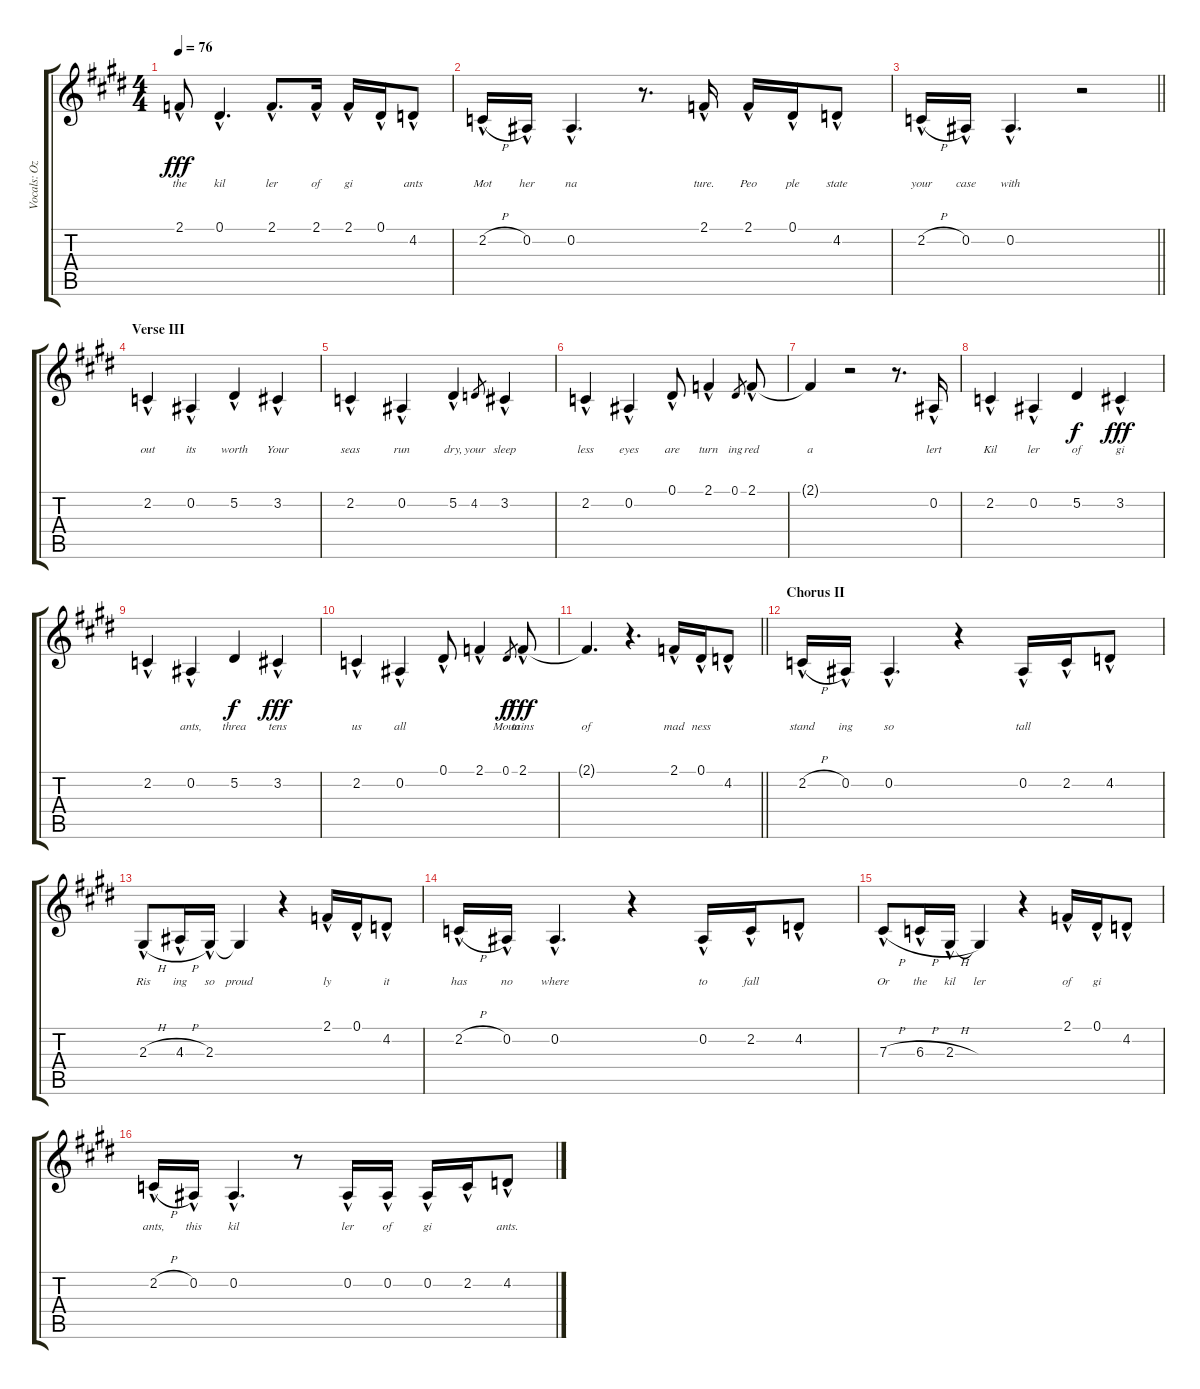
\track ("Vocals: Ozzy" "Vocals: Oz") {instrument lead2sawtooth}
\staff {score tabs}
\tuning (Eb4 Bb3 Gb3 Db3 Ab2 Eb2) {hide}
\ts (4 4)
\tempo 76
\clef g2
\ks e
2.1{hac}.8{lyrics (0 "the") lyrics (1 "") lyrics (2 "") lyrics (3 "") lyrics (4 "") dy fff} 0.1{hac}.4{d lyrics (0 "kil") lyrics (1 "") lyrics (2 "") lyrics (3 "") lyrics (4 "")} 2.1{hac}.8{d lyrics (0 "ler") lyrics (1 "") lyrics (2 "") lyrics (3 "") lyrics (4 "")} 2.1{hac}.16{lyrics (0 "of") lyrics (1 "") lyrics (2 "") lyrics (3 "") lyrics (4 "")} 2.1{hac}.16{lyrics (0 "gi") lyrics (1 "") lyrics (2 "") lyrics (3 "") lyrics (4 "")} 0.1{hac}.16{lyrics (0 "") lyrics (1 "") lyrics (2 "") lyrics (3 "") lyrics (4 "")} 4.2{hac}.8{lyrics (0 "ants") lyrics (1 "") lyrics (2 "") lyrics (3 "") lyrics (4 "")} |
2.2{h hac}.16{lyrics (0 "Mot") lyrics (1 "") lyrics (2 "") lyrics (3 "") lyrics (4 "")} 0.2{hac}.16{lyrics (0 "her") lyrics (1 "") lyrics (2 "") lyrics (3 "") lyrics (4 "")} 0.2{hac}.4{d lyrics (0 "na") lyrics (1 "") lyrics (2 "") lyrics (3 "") lyrics (4 "")} r.8{d} 2.1{hac}.16{lyrics (0 "ture.") lyrics (1 "") lyrics (2 "") lyrics (3 "") lyrics (4 "")} 2.1{hac}.16{lyrics (0 "Peo") lyrics (1 "") lyrics (2 "") lyrics (3 "") lyrics (4 "")} 0.1{hac}.16{lyrics (0 "ple") lyrics (1 "") lyrics (2 "") lyrics (3 "") lyrics (4 "")} 4.2{hac}.8{lyrics (0 "state") lyrics (1 "") lyrics (2 "") lyrics (3 "") lyrics (4 "")} |
\barLineRight lightlight
2.2{h hac}.16{lyrics (0 "your") lyrics (1 "") lyrics (2 "") lyrics (3 "") lyrics (4 "")} 0.2{hac}.16{lyrics (0 "case") lyrics (1 "") lyrics (2 "") lyrics (3 "") lyrics (4 "")} 0.2{hac}.4{d lyrics (0 "with") lyrics (1 "") lyrics (2 "") lyrics (3 "") lyrics (4 "")} r.2 |
\section ("" "Verse III")
2.2{hac}.4{lyrics (0 "out") lyrics (1 "") lyrics (2 "") lyrics (3 "") lyrics (4 "")} 0.2{hac}.4{lyrics (0 "its") lyrics (1 "") lyrics (2 "") lyrics (3 "") lyrics (4 "")} 5.2{hac}.4{lyrics (0 "worth") lyrics (1 "") lyrics (2 "") lyrics (3 "") lyrics (4 "")} 3.2{hac}.4{lyrics (0 "Your") lyrics (1 "") lyrics (2 "") lyrics (3 "") lyrics (4 "")} |
2.2{hac}.4{lyrics (0 "seas") lyrics (1 "") lyrics (2 "") lyrics (3 "") lyrics (4 "")} 0.2{hac}.4{lyrics (0 "run") lyrics (1 "") lyrics (2 "") lyrics (3 "") lyrics (4 "")} 5.2{hac}.4{lyrics (0 "dry,") lyrics (1 "") lyrics (2 "") lyrics (3 "") lyrics (4 "")} 4.2.8{lyrics (0 "your") lyrics (1 "") lyrics (2 "") lyrics (3 "") lyrics (4 "") gr} 3.2{hac}.4{lyrics (0 "sleep") lyrics (1 "") lyrics (2 "") lyrics (3 "") lyrics (4 "")} |
2.2{hac}.4{lyrics (0 "less") lyrics (1 "") lyrics (2 "") lyrics (3 "") lyrics (4 "")} 0.2{hac}.4{lyrics (0 "eyes") lyrics (1 "") lyrics (2 "") lyrics (3 "") lyrics (4 "")} 0.1{hac}.8{lyrics (0 "are") lyrics (1 "") lyrics (2 "") lyrics (3 "") lyrics (4 "")} 2.1{hac}.4{lyrics (0 "turn") lyrics (1 "") lyrics (2 "") lyrics (3 "") lyrics (4 "")} 0.1.8{lyrics (0 "ing") lyrics (1 "") lyrics (2 "") lyrics (3 "") lyrics (4 "") gr} 2.1{hac}.8{lyrics (0 "red") lyrics (1 "") lyrics (2 "") lyrics (3 "") lyrics (4 "")} |
2.1{t}.4{lyrics (0 "a") lyrics (1 "") lyrics (2 "") lyrics (3 "") lyrics (4 "")} r.2 r.8{d} 0.2{hac}.16{lyrics (0 "lert") lyrics (1 "") lyrics (2 "") lyrics (3 "") lyrics (4 "")} |
2.2{hac}.4{lyrics (0 "Kil") lyrics (1 "") lyrics (2 "") lyrics (3 "") lyrics (4 "")} 0.2{hac}.4{lyrics (0 "ler") lyrics (1 "") lyrics (2 "") lyrics (3 "") lyrics (4 "")} 5.2.4{lyrics (0 "of") lyrics (1 "") lyrics (2 "") lyrics (3 "") lyrics (4 "") dy f} 3.2{hac}.4{lyrics (0 "gi") lyrics (1 "") lyrics (2 "") lyrics (3 "") lyrics (4 "") dy fff} |
2.2{hac}.4{lyrics (0 "") lyrics (1 "") lyrics (2 "") lyrics (3 "") lyrics (4 "")} 0.2{hac}.4{lyrics (0 "ants,") lyrics (1 "") lyrics (2 "") lyrics (3 "") lyrics (4 "")} 5.2.4{lyrics (0 "threa") lyrics (1 "") lyrics (2 "") lyrics (3 "") lyrics (4 "") dy f} 3.2{hac}.4{lyrics (0 "tens") lyrics (1 "") lyrics (2 "") lyrics (3 "") lyrics (4 "") dy fff} |
2.2{hac}.4{lyrics (0 "us") lyrics (1 "") lyrics (2 "") lyrics (3 "") lyrics (4 "")} 0.2{hac}.4{lyrics (0 "all") lyrics (1 "") lyrics (2 "") lyrics (3 "") lyrics (4 "")} 0.1{hac}.8{lyrics (0 "") lyrics (1 "") lyrics (2 "") lyrics (3 "") lyrics (4 "")} 2.1{hac}.4{lyrics (0 "") lyrics (1 "") lyrics (2 "") lyrics (3 "") lyrics (4 "")} 0.1.8{lyrics (0 "Moun") lyrics (1 "") lyrics (2 "") lyrics (3 "") lyrics (4 "") gr dy f} 2.1{hac}.8{lyrics (0 "tains") lyrics (1 "") lyrics (2 "") lyrics (3 "") lyrics (4 "") dy fff} |
\barLineRight lightlight
2.1{t}.4{d lyrics (0 "of") lyrics (1 "") lyrics (2 "") lyrics (3 "") lyrics (4 "")} r.4{d} 2.1{hac}.16{lyrics (0 "mad") lyrics (1 "") lyrics (2 "") lyrics (3 "") lyrics (4 "")} 0.1{hac}.16{lyrics (0 "ness") lyrics (1 "") lyrics (2 "") lyrics (3 "") lyrics (4 "")} 4.2{hac}.8{lyrics (0 "") lyrics (1 "") lyrics (2 "") lyrics (3 "") lyrics (4 "")} |
\section ("" "Chorus II")
2.2{h hac}.16{lyrics (0 "stand") lyrics (1 "") lyrics (2 "") lyrics (3 "") lyrics (4 "")} 0.2{hac}.16{lyrics (0 "ing") lyrics (1 "") lyrics (2 "") lyrics (3 "") lyrics (4 "")} 0.2{hac}.4{d lyrics (0 "so") lyrics (1 "") lyrics (2 "") lyrics (3 "") lyrics (4 "")} r.4 0.2{hac}.16{lyrics (0 "tall") lyrics (1 "") lyrics (2 "") lyrics (3 "") lyrics (4 "")} 2.2{hac}.16{lyrics (0 "") lyrics (1 "") lyrics (2 "") lyrics (3 "") lyrics (4 "")} 4.2{hac}.8{lyrics (0 "") lyrics (1 "") lyrics (2 "") lyrics (3 "") lyrics (4 "")} |
2.3{h hac}.8{lyrics (0 "Ris") lyrics (1 "") lyrics (2 "") lyrics (3 "") lyrics (4 "")} 4.3{h hac}.16{lyrics (0 "ing") lyrics (1 "") lyrics (2 "") lyrics (3 "") lyrics (4 "")} 2.3{hac}.16{lyrics (0 "so") lyrics (1 "") lyrics (2 "") lyrics (3 "") lyrics (4 "")} 2.3{t}.4{lyrics (0 "proud") lyrics (1 "") lyrics (2 "") lyrics (3 "") lyrics (4 "")} r.4 2.1{hac}.16{lyrics (0 "ly") lyrics (1 "") lyrics (2 "") lyrics (3 "") lyrics (4 "")} 0.1{hac}.16{lyrics (0 "") lyrics (1 "") lyrics (2 "") lyrics (3 "") lyrics (4 "")} 4.2{hac}.8{lyrics (0 "it") lyrics (1 "") lyrics (2 "") lyrics (3 "") lyrics (4 "")} |
2.2{h hac}.16{lyrics (0 "has") lyrics (1 "") lyrics (2 "") lyrics (3 "") lyrics (4 "")} 0.2{hac}.16{lyrics (0 "no") lyrics (1 "") lyrics (2 "") lyrics (3 "") lyrics (4 "")} 0.2{hac}.4{d lyrics (0 "where") lyrics (1 "") lyrics (2 "") lyrics (3 "") lyrics (4 "")} r.4 0.2{hac}.16{lyrics (0 "to") lyrics (1 "") lyrics (2 "") lyrics (3 "") lyrics (4 "")} 2.2{hac}.16{lyrics (0 "fall") lyrics (1 "") lyrics (2 "") lyrics (3 "") lyrics (4 "")} 4.2{hac}.8{lyrics (0 "") lyrics (1 "") lyrics (2 "") lyrics (3 "") lyrics (4 "")} |
7.3{h hac}.8{lyrics (0 "Or") lyrics (1 "") lyrics (2 "") lyrics (3 "") lyrics (4 "")} 6.3{h hac}.16{lyrics (0 "the") lyrics (1 "") lyrics (2 "") lyrics (3 "") lyrics (4 "")} 2.3{h hac}.16{lyrics (0 "kil") lyrics (1 "") lyrics (2 "") lyrics (3 "") lyrics (4 "")} 2.3{t}.4{lyrics (0 "ler") lyrics (1 "") lyrics (2 "") lyrics (3 "") lyrics (4 "")} r.4 2.1{hac}.16{lyrics (0 "of") lyrics (1 "") lyrics (2 "") lyrics (3 "") lyrics (4 "")} 0.1{hac}.16{lyrics (0 "gi") lyrics (1 "") lyrics (2 "") lyrics (3 "") lyrics (4 "")} 4.2{hac}.8{lyrics (0 "") lyrics (1 "") lyrics (2 "") lyrics (3 "") lyrics (4 "")} |
2.2{h hac}.16{lyrics (0 "ants,") lyrics (1 "") lyrics (2 "") lyrics (3 "") lyrics (4 "")} 0.2{hac}.16{lyrics (0 "this") lyrics (1 "") lyrics (2 "") lyrics (3 "") lyrics (4 "")} 0.2{hac}.4{d lyrics (0 "kil") lyrics (1 "") lyrics (2 "") lyrics (3 "") lyrics (4 "")} r.8 0.2{hac}.16{lyrics (0 "ler") lyrics (1 "") lyrics (2 "") lyrics (3 "") lyrics (4 "")} 0.2{hac}.16{lyrics (0 "of") lyrics (1 "") lyrics (2 "") lyrics (3 "") lyrics (4 "")} 0.2{hac}.16{lyrics (0 "gi") lyrics (1 "") lyrics (2 "") lyrics (3 "") lyrics (4 "")} 2.2{hac}.16{lyrics (0 "") lyrics (1 "") lyrics (2 "") lyrics (3 "") lyrics (4 "")} 4.2{hac}.8{lyrics (0 "ants.") lyrics (1 "") lyrics (2 "") lyrics (3 "") lyrics (4 "")}
